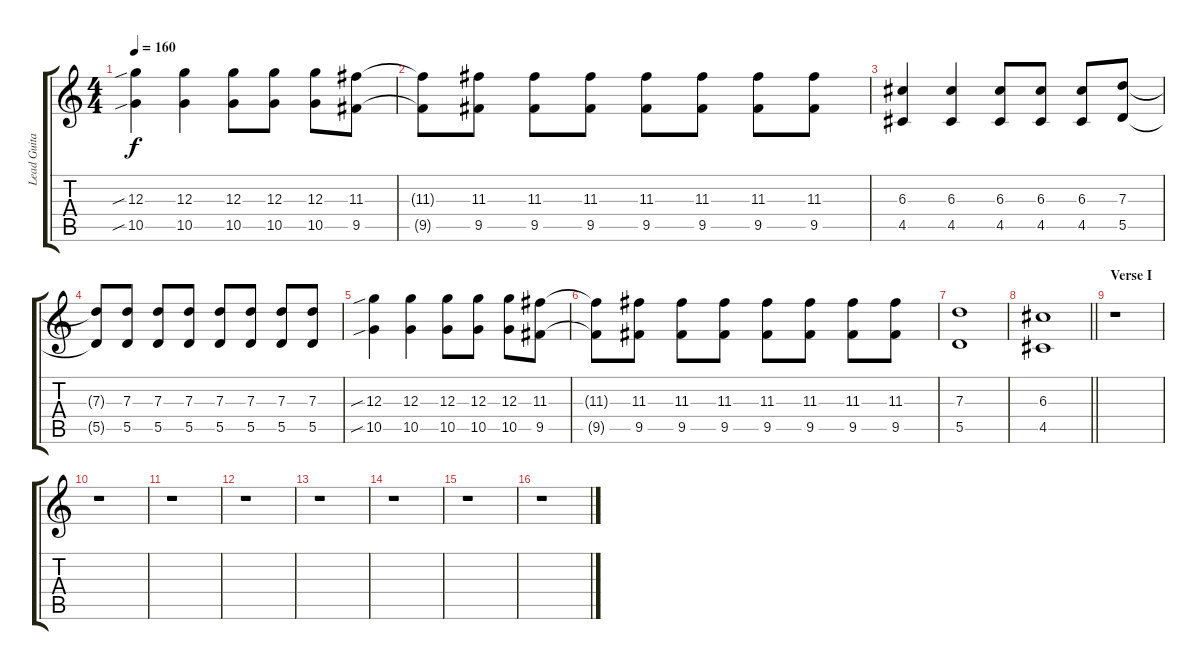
\track ("Lead Guitar" "Lead Guita") {instrument distortionguitar}
\staff {score tabs}
\tuning (E4 B3 G3 D3 A2 E2) {hide}
\ts (4 4)
\tempo 160
\clef g2
\ks c
(12.3{sib} 10.5{sib}).4{dy f} (12.3 10.5).4 (12.3 10.5).8 (12.3 10.5).8 (12.3 10.5).8 (11.3 9.5).8 |
(11.3{t} 9.5{t}).8 (11.3 9.5).8 (11.3 9.5).8 (11.3 9.5).8 (11.3 9.5).8 (11.3 9.5).8 (11.3 9.5).8 (11.3 9.5).8 |
(6.3 4.5).4 (6.3 4.5).4 (6.3 4.5).8 (6.3 4.5).8 (6.3 4.5).8 (7.3 5.5).8 |
(7.3{t} 5.5{t}).8 (7.3 5.5).8 (7.3 5.5).8 (7.3 5.5).8 (7.3 5.5).8 (7.3 5.5).8 (7.3 5.5).8 (7.3 5.5).8 |
(12.3{sib} 10.5{sib}).4 (12.3 10.5).4 (12.3 10.5).8 (12.3 10.5).8 (12.3 10.5).8 (11.3 9.5).8 |
(11.3{t} 9.5{t}).8 (11.3 9.5).8 (11.3 9.5).8 (11.3 9.5).8 (11.3 9.5).8 (11.3 9.5).8 (11.3 9.5).8 (11.3 9.5).8 |
(7.3 5.5).1 |
\barLineRight lightlight
(6.3 4.5).1 |
\section ("" "Verse I")
r.1 |
r.1 |
r.1 |
r.1 |
r.1 |
r.1 |
r.1 |
r.1
